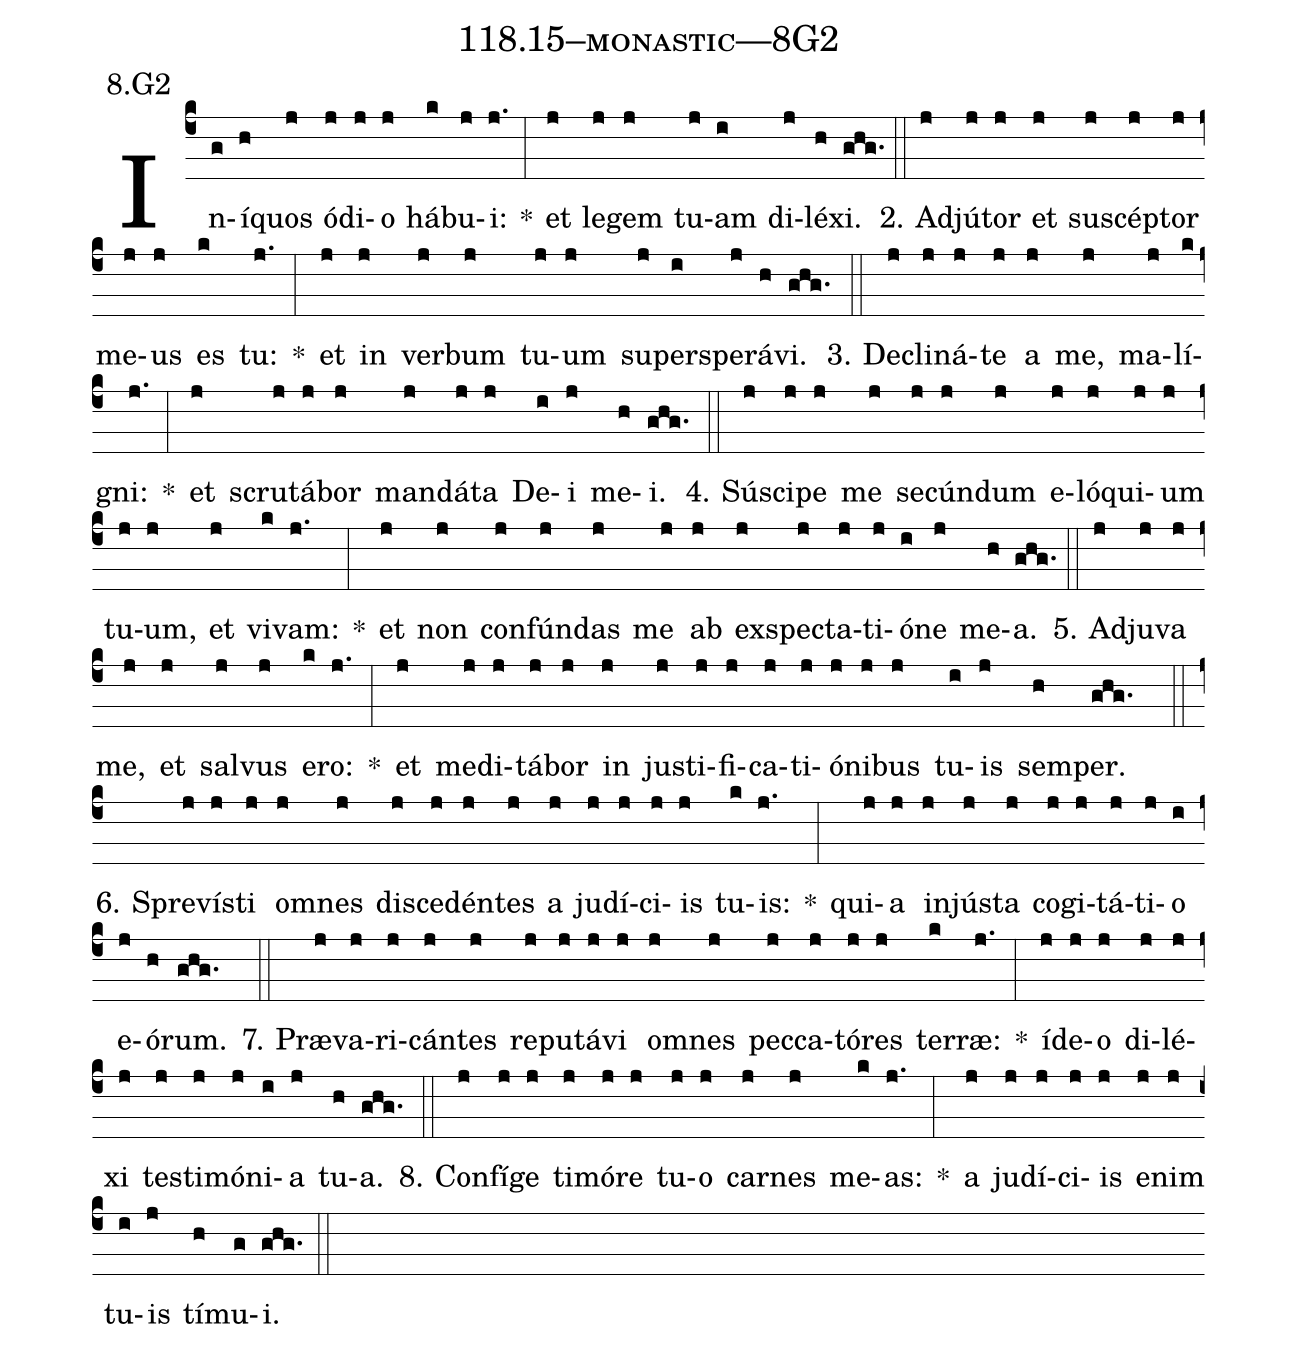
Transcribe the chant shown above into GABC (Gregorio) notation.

name: 118.15--monastic---8G2;
annotation: 8.G2;
%%
(c4)In(g)í(h)quos(j) ó(j)di(j)o(j) há(k)bu(j)i:(j.) *(:) et(j) le(j)gem(j) tu(j)am(i) di(j)lé(h)xi.(ghg.) (::)
2. Ad(j)jú(j)tor(j) et(j) su(j)scép(j)tor(j) me(j)us(j) es(k) tu:(j.) *(:) et(j) in(j) ver(j)bum(j) tu(j)um(j) su(j)per(i)spe(j)rá(h)vi.(ghg.) (::)
3. De(j)cli(j)ná(j)te(j) a(j) me,(j) ma(j)lí(k)gni:(j.) *(:) et(j) scru(j)tá(j)bor(j) man(j)dá(j)ta(j) De(i)i(j) me(h)i.(ghg.) (::)
4. Sú(j)sci(j)pe(j) me(j) se(j)cún(j)dum(j) e(j)ló(j)qui(j)um(j) tu(j)um,(j) et(j) vi(k)vam:(j.) *(:) et(j) non(j) con(j)fún(j)das(j) me(j) ab(j) ex(j)spec(j)ta(j)ti(j)ó(i)ne(j) me(h)a.(ghg.) (::)
5. Ad(j)ju(j)va(j) me,(j) et(j) sal(j)vus(j) e(k)ro:(j.) *(:) et(j) me(j)di(j)tá(j)bor(j) in(j) jus(j)ti(j)fi(j)ca(j)ti(j)ó(j)ni(j)bus(j) tu(i)is(j) sem(h)per.(ghg.) (::)
6. Spre(j)vís(j)ti(j) om(j)nes(j) di(j)sce(j)dén(j)tes(j) a(j) ju(j)dí(j)ci(j)is(j) tu(k)is:(j.) *(:) qui(j)a(j) in(j)jús(j)ta(j) co(j)gi(j)tá(j)ti(j)o(i) e(j)ó(h)rum.(ghg.) (::)
7. Præ(j)va(j)ri(j)cán(j)tes(j) re(j)pu(j)tá(j)vi(j) om(j)nes(j) pec(j)ca(j)tó(j)res(j) ter(k)ræ:(j.) *(:) íd(j)e(j)o(j) di(j)lé(j)xi(j) tes(j)ti(j)mó(j)ni(i)a(j) tu(h)a.(ghg.) (::)
8. Con(j)fí(j)ge(j) ti(j)mó(j)re(j) tu(j)o(j) car(j)nes(j) me(k)as:(j.) *(:) a(j) ju(j)dí(j)ci(j)is(j) e(j)nim(j) tu(i)is(j) tí(h)mu(g)i.(ghg.) (::)
